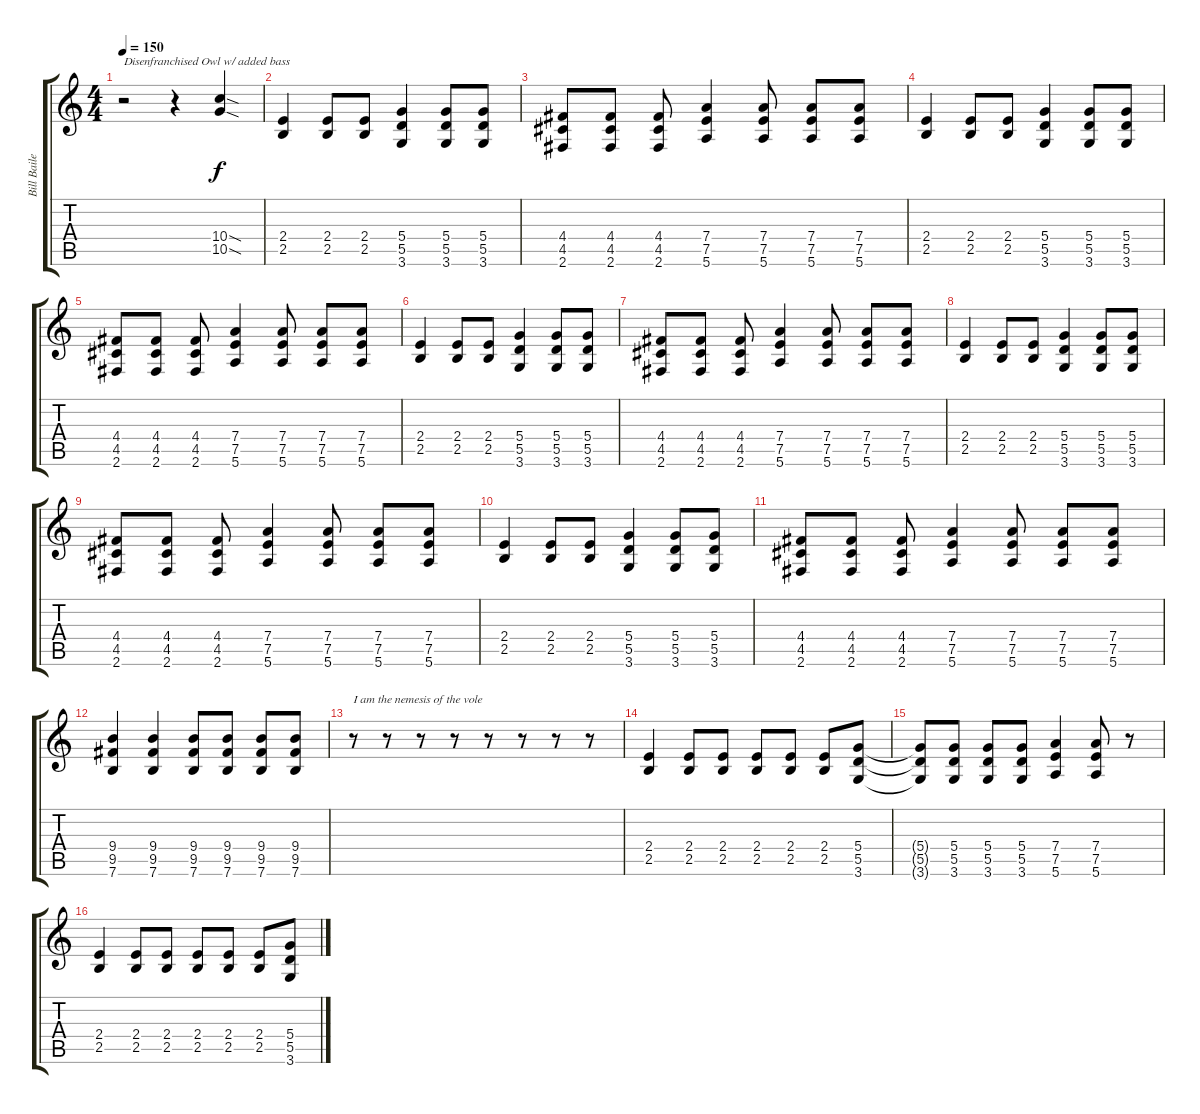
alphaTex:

\track ("Bill Bailey" "Bill Baile") {instrument overdrivenguitar}
\staff {score tabs}
\tuning (E4 B3 G3 D3 A2 E2) {hide}
\ts (4 4)
\tempo 150
\clef g2
\ks c
r.2{txt "Disenfranchised Owl w/ added bass" dy f instrument overdrivenguitar} r.4 (10.4{sod} 10.5{sod}).4 |
(2.4 2.5).4 (2.4 2.5).8 (2.4 2.5).8 (5.4 5.5 3.6).4 (5.4 5.5 3.6).8 (5.4 5.5 3.6).8 |
(4.4 4.5 2.6).8 (4.4 4.5 2.6).8 (4.4 4.5 2.6).8 (7.4 7.5 5.6).4 (7.4 7.5 5.6).8 (7.4 7.5 5.6).8 (7.4 7.5 5.6).8 |
(2.4 2.5).4 (2.4 2.5).8 (2.4 2.5).8 (5.4 5.5 3.6).4 (5.4 5.5 3.6).8 (5.4 5.5 3.6).8 |
(4.4 4.5 2.6).8 (4.4 4.5 2.6).8 (4.4 4.5 2.6).8 (7.4 7.5 5.6).4 (7.4 7.5 5.6).8 (7.4 7.5 5.6).8 (7.4 7.5 5.6).8 |
(2.4 2.5).4 (2.4 2.5).8 (2.4 2.5).8 (5.4 5.5 3.6).4 (5.4 5.5 3.6).8 (5.4 5.5 3.6).8 |
(4.4 4.5 2.6).8 (4.4 4.5 2.6).8 (4.4 4.5 2.6).8 (7.4 7.5 5.6).4 (7.4 7.5 5.6).8 (7.4 7.5 5.6).8 (7.4 7.5 5.6).8 |
(2.4 2.5).4 (2.4 2.5).8 (2.4 2.5).8 (5.4 5.5 3.6).4 (5.4 5.5 3.6).8 (5.4 5.5 3.6).8 |
(4.4 4.5 2.6).8 (4.4 4.5 2.6).8 (4.4 4.5 2.6).8 (7.4 7.5 5.6).4 (7.4 7.5 5.6).8 (7.4 7.5 5.6).8 (7.4 7.5 5.6).8 |
(2.4 2.5).4 (2.4 2.5).8 (2.4 2.5).8 (5.4 5.5 3.6).4 (5.4 5.5 3.6).8 (5.4 5.5 3.6).8 |
(4.4 4.5 2.6).8 (4.4 4.5 2.6).8 (4.4 4.5 2.6).8 (7.4 7.5 5.6).4 (7.4 7.5 5.6).8 (7.4 7.5 5.6).8 (7.4 7.5 5.6).8 |
(9.4 9.5 7.6).4 (9.4 9.5 7.6).4 (9.4 9.5 7.6).8 (9.4 9.5 7.6).8 (9.4 9.5 7.6).8 (9.4 9.5 7.6).8 |
r.8{txt "I am the nemesis of the vole"} r.8 r.8 r.8 r.8 r.8 r.8 r.8 |
(2.4 2.5).4 (2.4 2.5).8 (2.4 2.5).8 (2.4 2.5).8 (2.4 2.5).8 (2.4 2.5).8 (5.4 5.5 3.6).8 |
(5.4{t} 5.5{t} 3.6{t}).8 (5.4 5.5 3.6).8 (5.4 5.5 3.6).8 (5.4 5.5 3.6).8 (7.4 7.5 5.6).4 (7.4 7.5 5.6).8 r.8 |
(2.4 2.5).4 (2.4 2.5).8 (2.4 2.5).8 (2.4 2.5).8 (2.4 2.5).8 (2.4 2.5).8 (5.4 5.5 3.6).8
